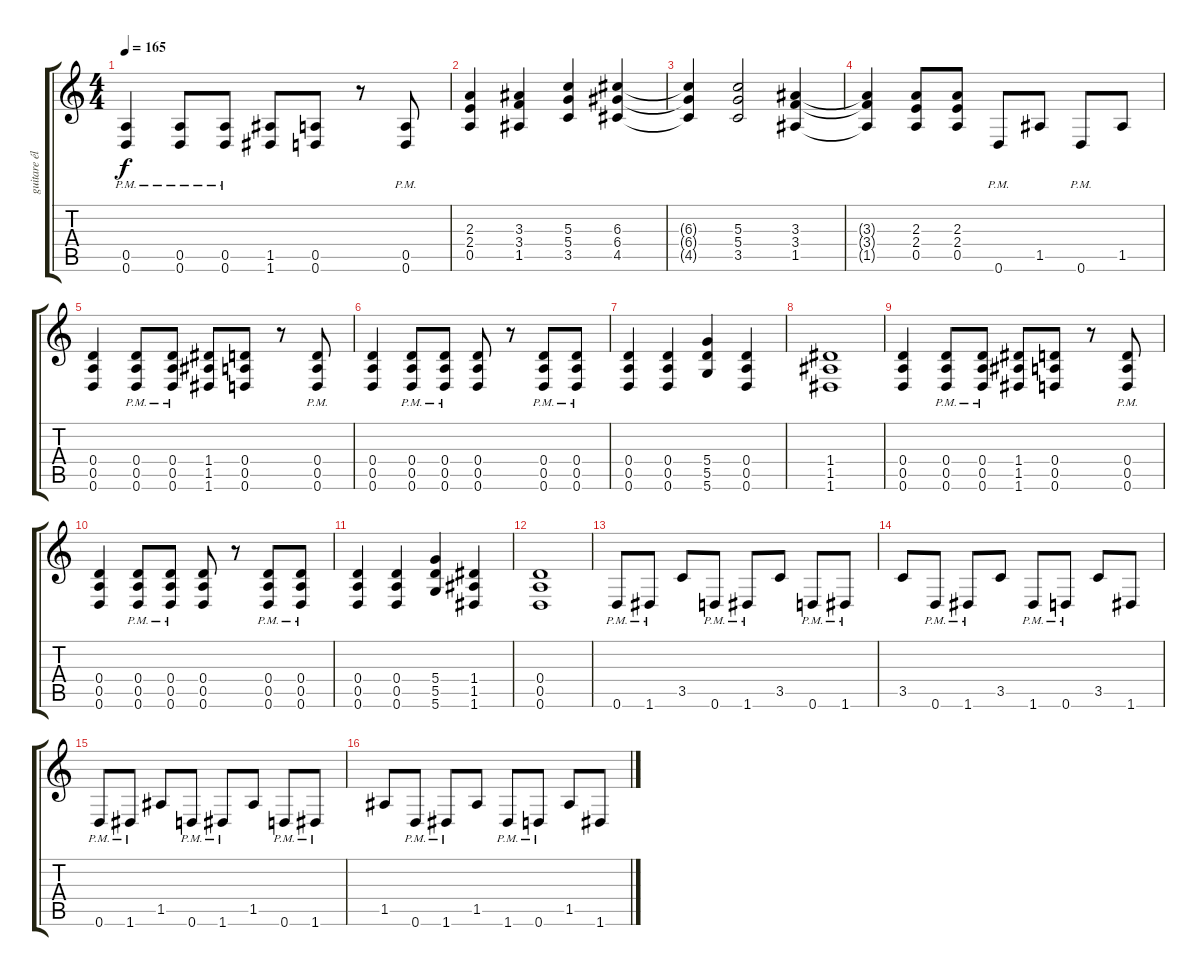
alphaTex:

\track ("guitare éléctrique" "guitare él") {instrument distortionguitar}
\staff {score tabs}
\tuning (E4 B3 G3 D3 A2 D2) {hide}
\ts (4 4)
\tempo 165
\clef g2
\ks c
(0.5{pm} 0.6{pm}).4{dy f} (0.5{pm} 0.6{pm}).8 (0.5{pm} 0.6{pm}).8 (1.5 1.6).8 (0.5 0.6).8 r.8 (0.5{pm} 0.6{pm}).8 |
(2.3 2.4 0.5).4 (3.3 3.4 1.5).4 (5.3 5.4 3.5).4 (6.3 6.4 4.5).4 |
(6.3{t} 6.4{t} 4.5{t}).4 (5.3 5.4 3.5).2 (3.3 3.4 1.5).4 |
(3.3{t} 3.4{t} 1.5{t}).4 (2.3 2.4 0.5).8 (2.3 2.4 0.5).8 0.6{pm}.8 1.5.8 0.6{pm}.8 1.5.8 |
(0.4 0.5 0.6).4 (0.4{pm} 0.5{pm} 0.6{pm}).8 (0.4{pm} 0.5{pm} 0.6{pm}).8 (1.4 1.5 1.6).8 (0.4 0.5 0.6).8 r.8 (0.4{pm} 0.5{pm} 0.6{pm}).8 |
(0.4 0.5 0.6).4 (0.4{pm} 0.5{pm} 0.6{pm}).8 (0.4{pm} 0.5{pm} 0.6{pm}).8 (0.4 0.5 0.6).8 r.8 (0.4{pm} 0.5{pm} 0.6{pm}).8 (0.4{pm} 0.5{pm} 0.6{pm}).8 |
(0.4 0.5 0.6).4 (0.4 0.5 0.6).4 (5.4 5.5 5.6).4 (0.4 0.5 0.6).4 |
(1.4 1.5 1.6).1 |
(0.4 0.5 0.6).4 (0.4{pm} 0.5{pm} 0.6{pm}).8 (0.4{pm} 0.5{pm} 0.6{pm}).8 (1.4 1.5 1.6).8 (0.4 0.5 0.6).8 r.8 (0.4{pm} 0.5{pm} 0.6{pm}).8 |
(0.4 0.5 0.6).4 (0.4{pm} 0.5{pm} 0.6{pm}).8 (0.4{pm} 0.5{pm} 0.6{pm}).8 (0.4 0.5 0.6).8 r.8 (0.4{pm} 0.5{pm} 0.6{pm}).8 (0.4{pm} 0.5{pm} 0.6{pm}).8 |
(0.4 0.5 0.6).4 (0.4 0.5 0.6).4 (5.4 5.5 5.6).4 (1.4 1.5 1.6).4 |
(0.4 0.5 0.6).1 |
0.6{pm}.8 1.6{pm}.8 3.5.8 0.6{pm}.8 1.6{pm}.8 3.5.8 0.6{pm}.8 1.6{pm}.8 |
3.5.8 0.6{pm}.8 1.6{pm}.8 3.5.8 1.6{pm}.8 0.6{pm}.8 3.5.8 1.6.8 |
0.6{pm}.8 1.6{pm}.8 1.5.8 0.6{pm}.8 1.6{pm}.8 1.5.8 0.6{pm}.8 1.6{pm}.8 |
1.5.8 0.6{pm}.8 1.6{pm}.8 1.5.8 1.6{pm}.8 0.6{pm}.8 1.5.8 1.6.8
